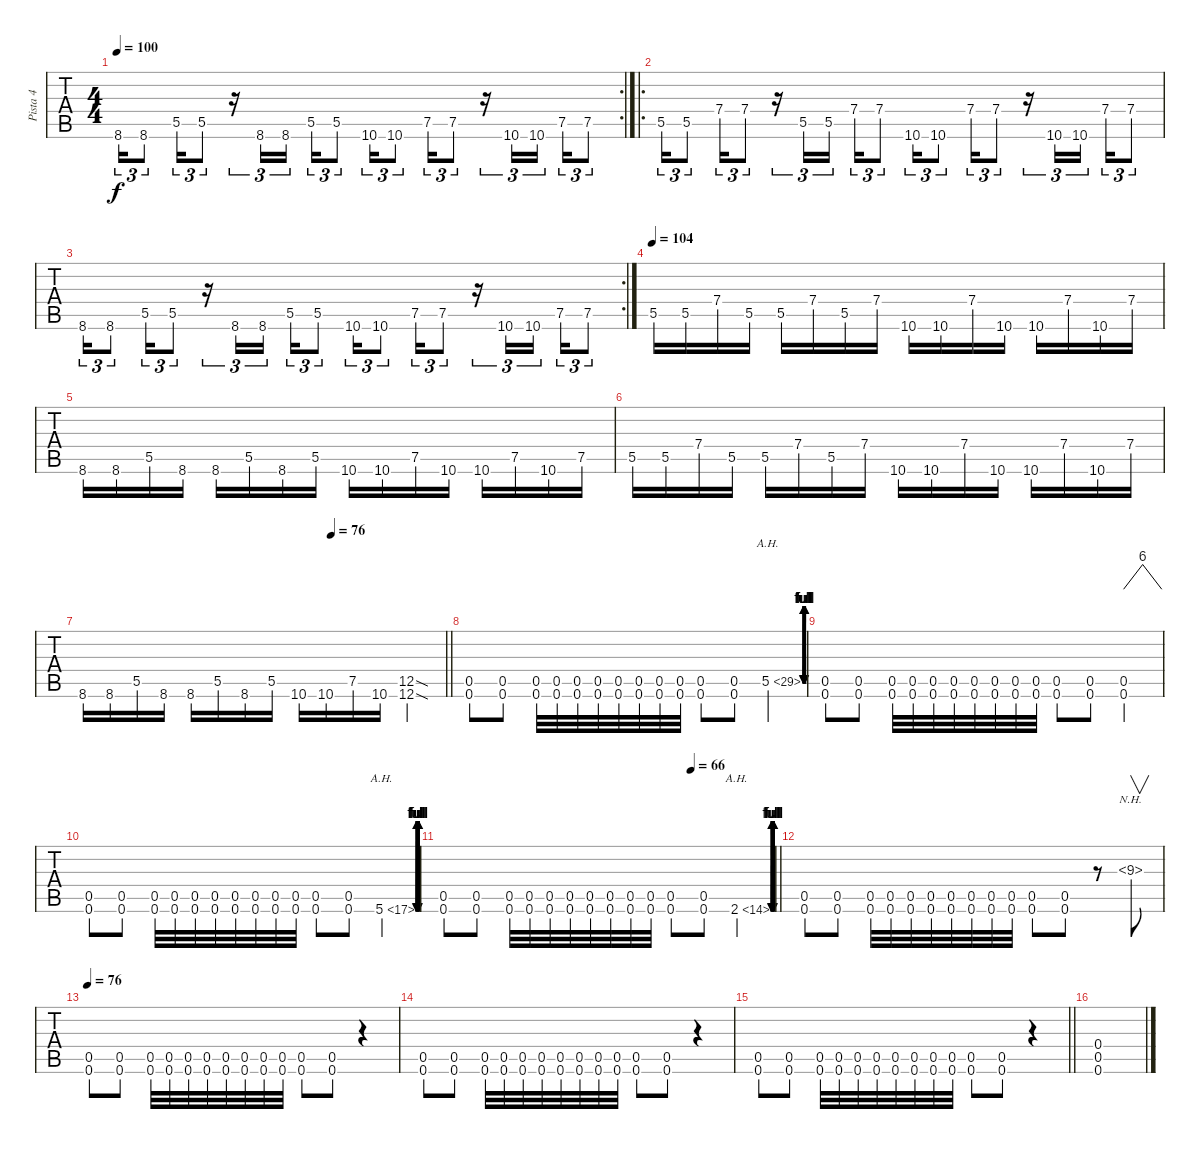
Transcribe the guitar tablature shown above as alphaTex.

\track ("Pista 4" "Pista 4") {instrument overdrivenguitar}
\staff {tabs}
\tuning (D4 A3 F3 C3 G2 C2) {hide}
\rc 2
\ts (4 4)
\tempo 100
\clef g2
\ks c
8.6.16{tu (3 2) dy f} 8.6.8{tu (3 2)} 5.5.16{tu (3 2)} 5.5.8{tu (3 2)} r.16{tu (3 2)} 8.6.16{tu (3 2)} 8.6.16{tu (3 2) beam splitsecondary} 5.5.16{tu (3 2)} 5.5.8{tu (3 2)} 10.6.16{tu (3 2)} 10.6.8{tu (3 2)} 7.5.16{tu (3 2)} 7.5.8{tu (3 2)} r.16{tu (3 2)} 10.6.16{tu (3 2)} 10.6.16{tu (3 2) beam splitsecondary} 7.5.16{tu (3 2)} 7.5.8{tu (3 2)} |
\ro
5.5.16{tu (3 2)} 5.5.8{tu (3 2)} 7.4.16{tu (3 2)} 7.4.8{tu (3 2)} r.16{tu (3 2)} 5.5.16{tu (3 2)} 5.5.16{tu (3 2) beam splitsecondary} 7.4.16{tu (3 2)} 7.4.8{tu (3 2)} 10.6.16{tu (3 2)} 10.6.8{tu (3 2)} 7.4.16{tu (3 2)} 7.4.8{tu (3 2)} r.16{tu (3 2)} 10.6.16{tu (3 2)} 10.6.16{tu (3 2) beam splitsecondary} 7.4.16{tu (3 2)} 7.4.8{tu (3 2)} |
\rc 2
8.6.16{tu (3 2)} 8.6.8{tu (3 2)} 5.5.16{tu (3 2)} 5.5.8{tu (3 2)} r.16{tu (3 2)} 8.6.16{tu (3 2)} 8.6.16{tu (3 2) beam splitsecondary} 5.5.16{tu (3 2)} 5.5.8{tu (3 2)} 10.6.16{tu (3 2)} 10.6.8{tu (3 2)} 7.5.16{tu (3 2)} 7.5.8{tu (3 2)} r.16{tu (3 2)} 10.6.16{tu (3 2)} 10.6.16{tu (3 2) beam splitsecondary} 7.5.16{tu (3 2)} 7.5.8{tu (3 2)} |
\tempo 104
5.5.16 5.5.16 7.4.16 5.5.16 5.5.16 7.4.16 5.5.16 7.4.16 10.6.16 10.6.16 7.4.16 10.6.16 10.6.16 7.4.16 10.6.16 7.4.16 |
8.6.16 8.6.16 5.5.16 8.6.16 8.6.16 5.5.16 8.6.16 5.5.16 10.6.16 10.6.16 7.5.16 10.6.16 10.6.16 7.5.16 10.6.16 7.5.16 |
5.5.16 5.5.16 7.4.16 5.5.16 5.5.16 7.4.16 5.5.16 7.4.16 10.6.16 10.6.16 7.4.16 10.6.16 10.6.16 7.4.16 10.6.16 7.4.16 |
\tempo (76 0.6875)
\barLineRight lightlight
8.6.16 8.6.16 5.5.16 8.6.16 8.6.16 5.5.16 8.6.16 5.5.16 10.6.16 10.6.16 7.5.16 10.6.16 (12.5{sod} 12.6{sod}).4 |
\section ("" "")
(0.5 0.6).8 (0.5 0.6).8 (0.5 0.6).32 (0.5 0.6).32 (0.5 0.6).32 (0.5 0.6).32 (0.5 0.6).32 (0.5 0.6).32 (0.5 0.6).32 (0.5 0.6).32 (0.5 0.6).8 (0.5 0.6).8 5.5{be (custom 0 0 5 4 10 0 15 4 20 0 25 4 30 0 35 4 40 0 45 4 50 0 55 4 60 0) ah 24}.4 |
(0.5 0.6).8 (0.5 0.6).8 (0.5 0.6).32 (0.5 0.6).32 (0.5 0.6).32 (0.5 0.6).32 (0.5 0.6).32 (0.5 0.6).32 (0.5 0.6).32 (0.5 0.6).32 (0.5 0.6).8 (0.5 0.6).8 (0.5 0.6).4{tbe (dip default 0 0 30 24 60 0)} |
(0.5 0.6).8 (0.5 0.6).8 (0.5 0.6).32 (0.5 0.6).32 (0.5 0.6).32 (0.5 0.6).32 (0.5 0.6).32 (0.5 0.6).32 (0.5 0.6).32 (0.5 0.6).32 (0.5 0.6).8 (0.5 0.6).8 5.6{be (custom 0 0 5 4 10 0 15 4 20 0 25 4 30 0 35 4 40 0 45 4 50 0 55 4 60 0) ah 12}.4 |
\tempo (66 0.75)
\barLineRight lightlight
(0.5 0.6).8 (0.5 0.6).8 (0.5 0.6).32 (0.5 0.6).32 (0.5 0.6).32 (0.5 0.6).32 (0.5 0.6).32 (0.5 0.6).32 (0.5 0.6).32 (0.5 0.6).32 (0.5 0.6).8 (0.5 0.6).8 2.6{be (custom 0 0 5 4 10 0 15 4 20 0 25 4 30 0 35 4 40 0 45 4 50 0 55 4 60 0) ah 12}.4 |
\section ("" "")
(0.5 0.6).8 (0.5 0.6).8 (0.5 0.6).32 (0.5 0.6).32 (0.5 0.6).32 (0.5 0.6).32 (0.5 0.6).32 (0.5 0.6).32 (0.5 0.6).32 (0.5 0.6).32 (0.5 0.6).8 (0.5 0.6).8 r.8 9.3{nh}.8{v} |
\tempo 76
(0.5 0.6).8 (0.5 0.6).8 (0.5 0.6).32 (0.5 0.6).32 (0.5 0.6).32 (0.5 0.6).32 (0.5 0.6).32 (0.5 0.6).32 (0.5 0.6).32 (0.5 0.6).32 (0.5 0.6).8 (0.5 0.6).8 r.4 |
(0.5 0.6).8 (0.5 0.6).8 (0.5 0.6).32 (0.5 0.6).32 (0.5 0.6).32 (0.5 0.6).32 (0.5 0.6).32 (0.5 0.6).32 (0.5 0.6).32 (0.5 0.6).32 (0.5 0.6).8 (0.5 0.6).8 r.4 |
\barLineRight lightlight
(0.5 0.6).8 (0.5 0.6).8 (0.5 0.6).32 (0.5 0.6).32 (0.5 0.6).32 (0.5 0.6).32 (0.5 0.6).32 (0.5 0.6).32 (0.5 0.6).32 (0.5 0.6).32 (0.5 0.6).8 (0.5 0.6).8 r.4 |
\section ("" "")
(0.4 0.5 0.6).1
